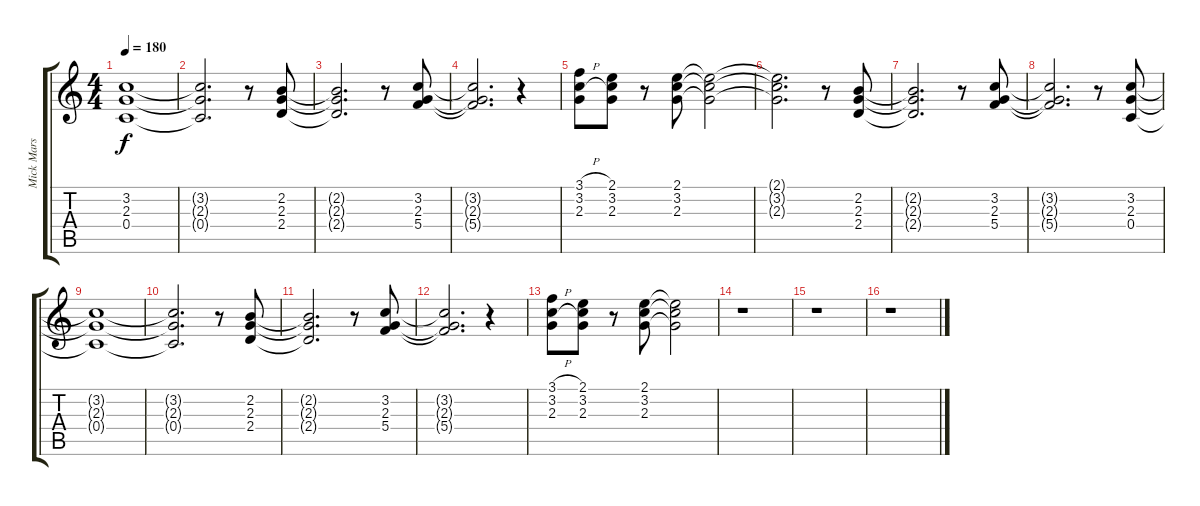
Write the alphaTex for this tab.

\track ("Mick Mars Clean Guitar" "Mick Mars ") {instrument electricguitarclean}
\staff {score tabs}
\tuning (D4 A3 F3 C3 G2 D2) {hide}
\ts (4 4)
\tempo 180
\clef g2
\ks c
(3.2{t} 2.3{t} 0.4{t}).1{dy f} |
(3.2{t} 2.3{t} 0.4{t}).2{d} r.8 (2.2 2.3 2.4).8 |
(2.2{t} 2.3{t} 2.4{t}).2{d} r.8 (3.2 2.3 5.4).8 |
(3.2{t} 2.3{t} 5.4{t}).2{d} r.4 |
(3.1{h} 3.2{h} 2.3).8 (2.1 3.2 2.3).8 r.8 (2.1 3.2 2.3).8 (2.1{t} 3.2{t} 2.3{t}).2 |
(2.1{t} 3.2{t} 2.3{t}).2{d} r.8 (2.2 2.3 2.4).8 |
(2.2{t} 2.3{t} 2.4{t}).2{d} r.8 (3.2 2.3 5.4).8 |
(3.2{t} 2.3{t} 5.4{t}).2{d} r.8 (3.2 2.3 0.4).8 |
(3.2{t} 2.3{t} 0.4{t}).1 |
(3.2{t} 2.3{t} 0.4{t}).2{d} r.8 (2.2 2.3 2.4).8 |
(2.2{t} 2.3{t} 2.4{t}).2{d} r.8 (3.2 2.3 5.4).8 |
(3.2{t} 2.3{t} 5.4{t}).2{d} r.4 |
(3.1{h} 3.2{h} 2.3).8 (2.1 3.2 2.3).8 r.8 (2.1 3.2 2.3).8 (2.1{t} 3.2{t} 2.3{t}).2 |
r.1 |
r.1 |
r.1
